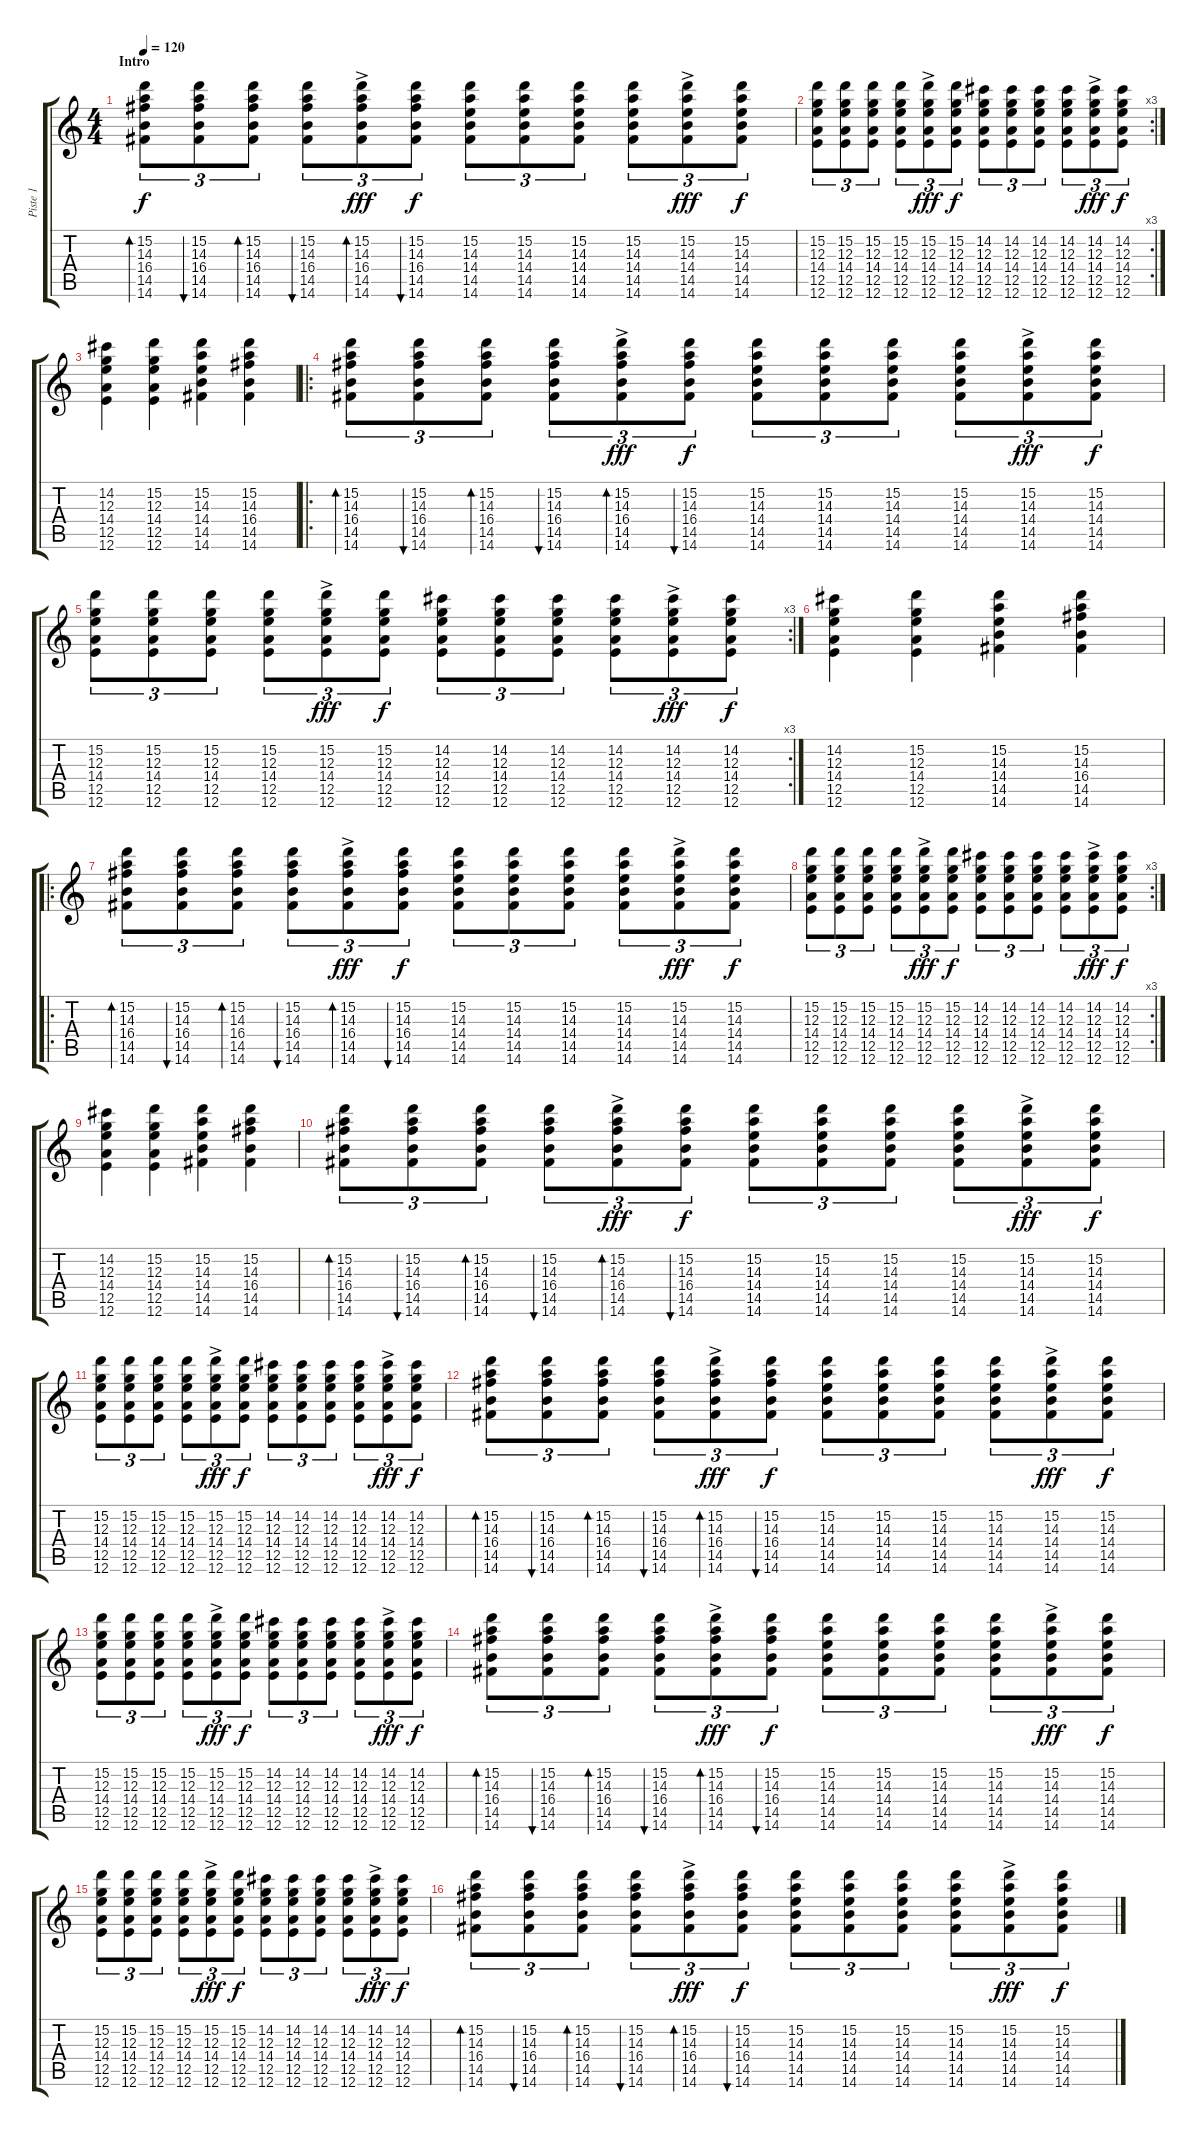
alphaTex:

\track ("Piste 1" "Piste 1") {instrument acousticguitarnylon}
\staff {score tabs}
\tuning (E4 B3 G3 D3 A2 E2) {hide}
\ts (4 4)
\section ("" "Intro")
\tempo 120
\clef g2
\ks c
(15.2 14.3 16.4 14.5 14.6).8{tu (3 2) bd 30 dy f instrument acousticguitarnylon} (15.2 14.3 16.4 14.5 14.6).8{tu (3 2) bu 30} (15.2 14.3 16.4 14.5 14.6).8{tu (3 2) bd 30} (15.2 14.3 16.4 14.5 14.6).8{tu (3 2) bu 30} (15.2{ac} 14.3{ac} 16.4{ac} 14.5{ac} 14.6{ac}).8{tu (3 2) bd 30 dy fff} (15.2 14.3 16.4 14.5 14.6).8{tu (3 2) bu 30 dy f} (15.2 14.3 14.4 14.5 14.6).8{tu (3 2)} (15.2 14.3 14.4 14.5 14.6).8{tu (3 2)} (15.2 14.3 14.4 14.5 14.6).8{tu (3 2)} (15.2 14.3 14.4 14.5 14.6).8{tu (3 2)} (15.2{ac} 14.3{ac} 14.4{ac} 14.5{ac} 14.6{ac}).8{tu (3 2) dy fff} (15.2 14.3 14.4 14.5 14.6).8{tu (3 2) dy f} |
\rc 3
(15.2 12.3 14.4 12.5 12.6).8{tu (3 2)} (15.2 12.3 14.4 12.5 12.6).8{tu (3 2)} (15.2 12.3 14.4 12.5 12.6).8{tu (3 2)} (15.2 12.3 14.4 12.5 12.6).8{tu (3 2)} (15.2{ac} 12.3{ac} 14.4{ac} 12.5{ac} 12.6{ac}).8{tu (3 2) dy fff} (15.2 12.3 14.4 12.5 12.6).8{tu (3 2) dy f} (14.2 12.3 14.4 12.5 12.6).8{tu (3 2)} (14.2 12.3 14.4 12.5 12.6).8{tu (3 2)} (14.2 12.3 14.4 12.5 12.6).8{tu (3 2)} (14.2 12.3 14.4 12.5 12.6).8{tu (3 2)} (14.2{ac} 12.3{ac} 14.4{ac} 12.5{ac} 12.6{ac}).8{tu (3 2) dy fff} (14.2 12.3 14.4 12.5 12.6).8{tu (3 2) dy f} |
(14.2 12.3 14.4 12.5 12.6).4 (15.2 12.3 14.4 12.5 12.6).4 (15.2 14.3 14.4 14.5 14.6).4 (15.2 14.3 16.4 14.5 14.6).4 |
\ro
(15.2 14.3 16.4 14.5 14.6).8{tu (3 2) bd 30} (15.2 14.3 16.4 14.5 14.6).8{tu (3 2) bu 30} (15.2 14.3 16.4 14.5 14.6).8{tu (3 2) bd 30} (15.2 14.3 16.4 14.5 14.6).8{tu (3 2) bu 30} (15.2{ac} 14.3{ac} 16.4{ac} 14.5{ac} 14.6{ac}).8{tu (3 2) bd 30 dy fff} (15.2 14.3 16.4 14.5 14.6).8{tu (3 2) bu 30 dy f} (15.2 14.3 14.4 14.5 14.6).8{tu (3 2)} (15.2 14.3 14.4 14.5 14.6).8{tu (3 2)} (15.2 14.3 14.4 14.5 14.6).8{tu (3 2)} (15.2 14.3 14.4 14.5 14.6).8{tu (3 2)} (15.2{ac} 14.3{ac} 14.4{ac} 14.5{ac} 14.6{ac}).8{tu (3 2) dy fff} (15.2 14.3 14.4 14.5 14.6).8{tu (3 2) dy f} |
\rc 3
(15.2 12.3 14.4 12.5 12.6).8{tu (3 2)} (15.2 12.3 14.4 12.5 12.6).8{tu (3 2)} (15.2 12.3 14.4 12.5 12.6).8{tu (3 2)} (15.2 12.3 14.4 12.5 12.6).8{tu (3 2)} (15.2{ac} 12.3{ac} 14.4{ac} 12.5{ac} 12.6{ac}).8{tu (3 2) dy fff} (15.2 12.3 14.4 12.5 12.6).8{tu (3 2) dy f} (14.2 12.3 14.4 12.5 12.6).8{tu (3 2)} (14.2 12.3 14.4 12.5 12.6).8{tu (3 2)} (14.2 12.3 14.4 12.5 12.6).8{tu (3 2)} (14.2 12.3 14.4 12.5 12.6).8{tu (3 2)} (14.2{ac} 12.3{ac} 14.4{ac} 12.5{ac} 12.6{ac}).8{tu (3 2) dy fff} (14.2 12.3 14.4 12.5 12.6).8{tu (3 2) dy f} |
(14.2 12.3 14.4 12.5 12.6).4 (15.2 12.3 14.4 12.5 12.6).4 (15.2 14.3 14.4 14.5 14.6).4 (15.2 14.3 16.4 14.5 14.6).4 |
\ro
(15.2 14.3 16.4 14.5 14.6).8{tu (3 2) bd 30} (15.2 14.3 16.4 14.5 14.6).8{tu (3 2) bu 30} (15.2 14.3 16.4 14.5 14.6).8{tu (3 2) bd 30} (15.2 14.3 16.4 14.5 14.6).8{tu (3 2) bu 30} (15.2{ac} 14.3{ac} 16.4{ac} 14.5{ac} 14.6{ac}).8{tu (3 2) bd 30 dy fff} (15.2 14.3 16.4 14.5 14.6).8{tu (3 2) bu 30 dy f} (15.2 14.3 14.4 14.5 14.6).8{tu (3 2)} (15.2 14.3 14.4 14.5 14.6).8{tu (3 2)} (15.2 14.3 14.4 14.5 14.6).8{tu (3 2)} (15.2 14.3 14.4 14.5 14.6).8{tu (3 2)} (15.2{ac} 14.3{ac} 14.4{ac} 14.5{ac} 14.6{ac}).8{tu (3 2) dy fff} (15.2 14.3 14.4 14.5 14.6).8{tu (3 2) dy f} |
\rc 3
(15.2 12.3 14.4 12.5 12.6).8{tu (3 2)} (15.2 12.3 14.4 12.5 12.6).8{tu (3 2)} (15.2 12.3 14.4 12.5 12.6).8{tu (3 2)} (15.2 12.3 14.4 12.5 12.6).8{tu (3 2)} (15.2{ac} 12.3{ac} 14.4{ac} 12.5{ac} 12.6{ac}).8{tu (3 2) dy fff} (15.2 12.3 14.4 12.5 12.6).8{tu (3 2) dy f} (14.2 12.3 14.4 12.5 12.6).8{tu (3 2)} (14.2 12.3 14.4 12.5 12.6).8{tu (3 2)} (14.2 12.3 14.4 12.5 12.6).8{tu (3 2)} (14.2 12.3 14.4 12.5 12.6).8{tu (3 2)} (14.2{ac} 12.3{ac} 14.4{ac} 12.5{ac} 12.6{ac}).8{tu (3 2) dy fff} (14.2 12.3 14.4 12.5 12.6).8{tu (3 2) dy f} |
(14.2 12.3 14.4 12.5 12.6).4 (15.2 12.3 14.4 12.5 12.6).4 (15.2 14.3 14.4 14.5 14.6).4 (15.2 14.3 16.4 14.5 14.6).4 |
(15.2 14.3 16.4 14.5 14.6).8{tu (3 2) bd 30} (15.2 14.3 16.4 14.5 14.6).8{tu (3 2) bu 30} (15.2 14.3 16.4 14.5 14.6).8{tu (3 2) bd 30} (15.2 14.3 16.4 14.5 14.6).8{tu (3 2) bu 30} (15.2{ac} 14.3{ac} 16.4{ac} 14.5{ac} 14.6{ac}).8{tu (3 2) bd 30 dy fff} (15.2 14.3 16.4 14.5 14.6).8{tu (3 2) bu 30 dy f} (15.2 14.3 14.4 14.5 14.6).8{tu (3 2)} (15.2 14.3 14.4 14.5 14.6).8{tu (3 2)} (15.2 14.3 14.4 14.5 14.6).8{tu (3 2)} (15.2 14.3 14.4 14.5 14.6).8{tu (3 2)} (15.2{ac} 14.3{ac} 14.4{ac} 14.5{ac} 14.6{ac}).8{tu (3 2) dy fff} (15.2 14.3 14.4 14.5 14.6).8{tu (3 2) dy f} |
(15.2 12.3 14.4 12.5 12.6).8{tu (3 2)} (15.2 12.3 14.4 12.5 12.6).8{tu (3 2)} (15.2 12.3 14.4 12.5 12.6).8{tu (3 2)} (15.2 12.3 14.4 12.5 12.6).8{tu (3 2)} (15.2{ac} 12.3{ac} 14.4{ac} 12.5{ac} 12.6{ac}).8{tu (3 2) dy fff} (15.2 12.3 14.4 12.5 12.6).8{tu (3 2) dy f} (14.2 12.3 14.4 12.5 12.6).8{tu (3 2)} (14.2 12.3 14.4 12.5 12.6).8{tu (3 2)} (14.2 12.3 14.4 12.5 12.6).8{tu (3 2)} (14.2 12.3 14.4 12.5 12.6).8{tu (3 2)} (14.2{ac} 12.3{ac} 14.4{ac} 12.5{ac} 12.6{ac}).8{tu (3 2) dy fff} (14.2 12.3 14.4 12.5 12.6).8{tu (3 2) dy f} |
(15.2 14.3 16.4 14.5 14.6).8{tu (3 2) bd 30} (15.2 14.3 16.4 14.5 14.6).8{tu (3 2) bu 30} (15.2 14.3 16.4 14.5 14.6).8{tu (3 2) bd 30} (15.2 14.3 16.4 14.5 14.6).8{tu (3 2) bu 30} (15.2{ac} 14.3{ac} 16.4{ac} 14.5{ac} 14.6{ac}).8{tu (3 2) bd 30 dy fff} (15.2 14.3 16.4 14.5 14.6).8{tu (3 2) bu 30 dy f} (15.2 14.3 14.4 14.5 14.6).8{tu (3 2)} (15.2 14.3 14.4 14.5 14.6).8{tu (3 2)} (15.2 14.3 14.4 14.5 14.6).8{tu (3 2)} (15.2 14.3 14.4 14.5 14.6).8{tu (3 2)} (15.2{ac} 14.3{ac} 14.4{ac} 14.5{ac} 14.6{ac}).8{tu (3 2) dy fff} (15.2 14.3 14.4 14.5 14.6).8{tu (3 2) dy f} |
(15.2 12.3 14.4 12.5 12.6).8{tu (3 2)} (15.2 12.3 14.4 12.5 12.6).8{tu (3 2)} (15.2 12.3 14.4 12.5 12.6).8{tu (3 2)} (15.2 12.3 14.4 12.5 12.6).8{tu (3 2)} (15.2{ac} 12.3{ac} 14.4{ac} 12.5{ac} 12.6{ac}).8{tu (3 2) dy fff} (15.2 12.3 14.4 12.5 12.6).8{tu (3 2) dy f} (14.2 12.3 14.4 12.5 12.6).8{tu (3 2)} (14.2 12.3 14.4 12.5 12.6).8{tu (3 2)} (14.2 12.3 14.4 12.5 12.6).8{tu (3 2)} (14.2 12.3 14.4 12.5 12.6).8{tu (3 2)} (14.2{ac} 12.3{ac} 14.4{ac} 12.5{ac} 12.6{ac}).8{tu (3 2) dy fff} (14.2 12.3 14.4 12.5 12.6).8{tu (3 2) dy f} |
(15.2 14.3 16.4 14.5 14.6).8{tu (3 2) bd 30} (15.2 14.3 16.4 14.5 14.6).8{tu (3 2) bu 30} (15.2 14.3 16.4 14.5 14.6).8{tu (3 2) bd 30} (15.2 14.3 16.4 14.5 14.6).8{tu (3 2) bu 30} (15.2{ac} 14.3{ac} 16.4{ac} 14.5{ac} 14.6{ac}).8{tu (3 2) bd 30 dy fff} (15.2 14.3 16.4 14.5 14.6).8{tu (3 2) bu 30 dy f} (15.2 14.3 14.4 14.5 14.6).8{tu (3 2)} (15.2 14.3 14.4 14.5 14.6).8{tu (3 2)} (15.2 14.3 14.4 14.5 14.6).8{tu (3 2)} (15.2 14.3 14.4 14.5 14.6).8{tu (3 2)} (15.2{ac} 14.3{ac} 14.4{ac} 14.5{ac} 14.6{ac}).8{tu (3 2) dy fff} (15.2 14.3 14.4 14.5 14.6).8{tu (3 2) dy f} |
(15.2 12.3 14.4 12.5 12.6).8{tu (3 2)} (15.2 12.3 14.4 12.5 12.6).8{tu (3 2)} (15.2 12.3 14.4 12.5 12.6).8{tu (3 2)} (15.2 12.3 14.4 12.5 12.6).8{tu (3 2)} (15.2{ac} 12.3{ac} 14.4{ac} 12.5{ac} 12.6{ac}).8{tu (3 2) dy fff} (15.2 12.3 14.4 12.5 12.6).8{tu (3 2) dy f} (14.2 12.3 14.4 12.5 12.6).8{tu (3 2)} (14.2 12.3 14.4 12.5 12.6).8{tu (3 2)} (14.2 12.3 14.4 12.5 12.6).8{tu (3 2)} (14.2 12.3 14.4 12.5 12.6).8{tu (3 2)} (14.2{ac} 12.3{ac} 14.4{ac} 12.5{ac} 12.6{ac}).8{tu (3 2) dy fff} (14.2 12.3 14.4 12.5 12.6).8{tu (3 2) dy f} |
(15.2 14.3 16.4 14.5 14.6).8{tu (3 2) bd 30} (15.2 14.3 16.4 14.5 14.6).8{tu (3 2) bu 30} (15.2 14.3 16.4 14.5 14.6).8{tu (3 2) bd 30} (15.2 14.3 16.4 14.5 14.6).8{tu (3 2) bu 30} (15.2{ac} 14.3{ac} 16.4{ac} 14.5{ac} 14.6{ac}).8{tu (3 2) bd 30 dy fff} (15.2 14.3 16.4 14.5 14.6).8{tu (3 2) bu 30 dy f} (15.2 14.3 14.4 14.5 14.6).8{tu (3 2)} (15.2 14.3 14.4 14.5 14.6).8{tu (3 2)} (15.2 14.3 14.4 14.5 14.6).8{tu (3 2)} (15.2 14.3 14.4 14.5 14.6).8{tu (3 2)} (15.2{ac} 14.3{ac} 14.4{ac} 14.5{ac} 14.6{ac}).8{tu (3 2) dy fff} (15.2 14.3 14.4 14.5 14.6).8{tu (3 2) dy f}
